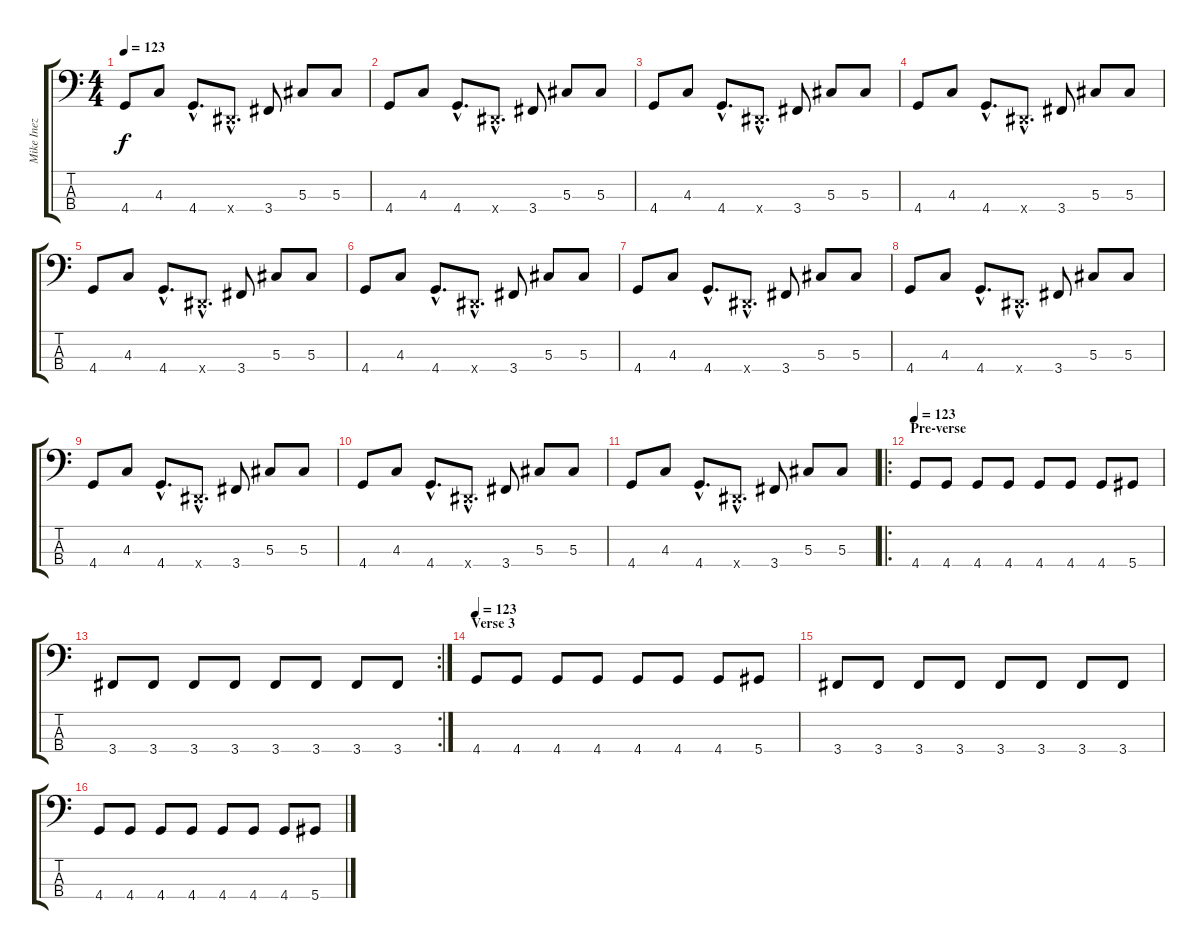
\track ("Mike Inez - Bass" "Mike Inez ") {instrument electricbasspick}
\staff {score tabs}
\tuning (Gb2 Db2 Ab1 Eb1) {hide}
\ts (4 4)
\tempo 123
\clef f4
\ks c
4.4.8{dy f} 4.3.8 4.4{hac}.8{d} 0.4{hac x}.8{d} 3.4.8 5.3.8 5.3.8 |
4.4.8 4.3.8 4.4{hac}.8{d} 0.4{hac x}.8{d} 3.4.8 5.3.8 5.3.8 |
4.4.8 4.3.8 4.4{hac}.8{d} 0.4{hac x}.8{d} 3.4.8 5.3.8 5.3.8 |
4.4.8 4.3.8 4.4{hac}.8{d} 0.4{hac x}.8{d} 3.4.8 5.3.8 5.3.8 |
4.4.8 4.3.8 4.4{hac}.8{d} 0.4{hac x}.8{d} 3.4.8 5.3.8 5.3.8 |
4.4.8 4.3.8 4.4{hac}.8{d} 0.4{hac x}.8{d} 3.4.8 5.3.8 5.3.8 |
4.4.8 4.3.8 4.4{hac}.8{d} 0.4{hac x}.8{d} 3.4.8 5.3.8 5.3.8 |
4.4.8 4.3.8 4.4{hac}.8{d} 0.4{hac x}.8{d} 3.4.8 5.3.8 5.3.8 |
4.4.8 4.3.8 4.4{hac}.8{d} 0.4{hac x}.8{d} 3.4.8 5.3.8 5.3.8 |
4.4.8 4.3.8 4.4{hac}.8{d} 0.4{hac x}.8{d} 3.4.8 5.3.8 5.3.8 |
4.4.8 4.3.8 4.4{hac}.8{d} 0.4{hac x}.8{d} 3.4.8 5.3.8 5.3.8 |
\ro
\section ("" "Pre-verse")
\tempo 123
4.4.8{volume 16 balance 8 instrument electricbasspick} 4.4.8 4.4.8 4.4.8 4.4.8 4.4.8 4.4.8 5.4.8 |
\rc 2
3.4.8 3.4.8 3.4.8 3.4.8 3.4.8 3.4.8 3.4.8 3.4.8 |
\section ("" "Verse 3")
\tempo 123
4.4.8{volume 16 balance 8 instrument electricbasspick} 4.4.8 4.4.8 4.4.8 4.4.8 4.4.8 4.4.8 5.4.8 |
3.4.8 3.4.8 3.4.8 3.4.8 3.4.8 3.4.8 3.4.8 3.4.8 |
4.4.8 4.4.8 4.4.8 4.4.8 4.4.8 4.4.8 4.4.8 5.4.8
